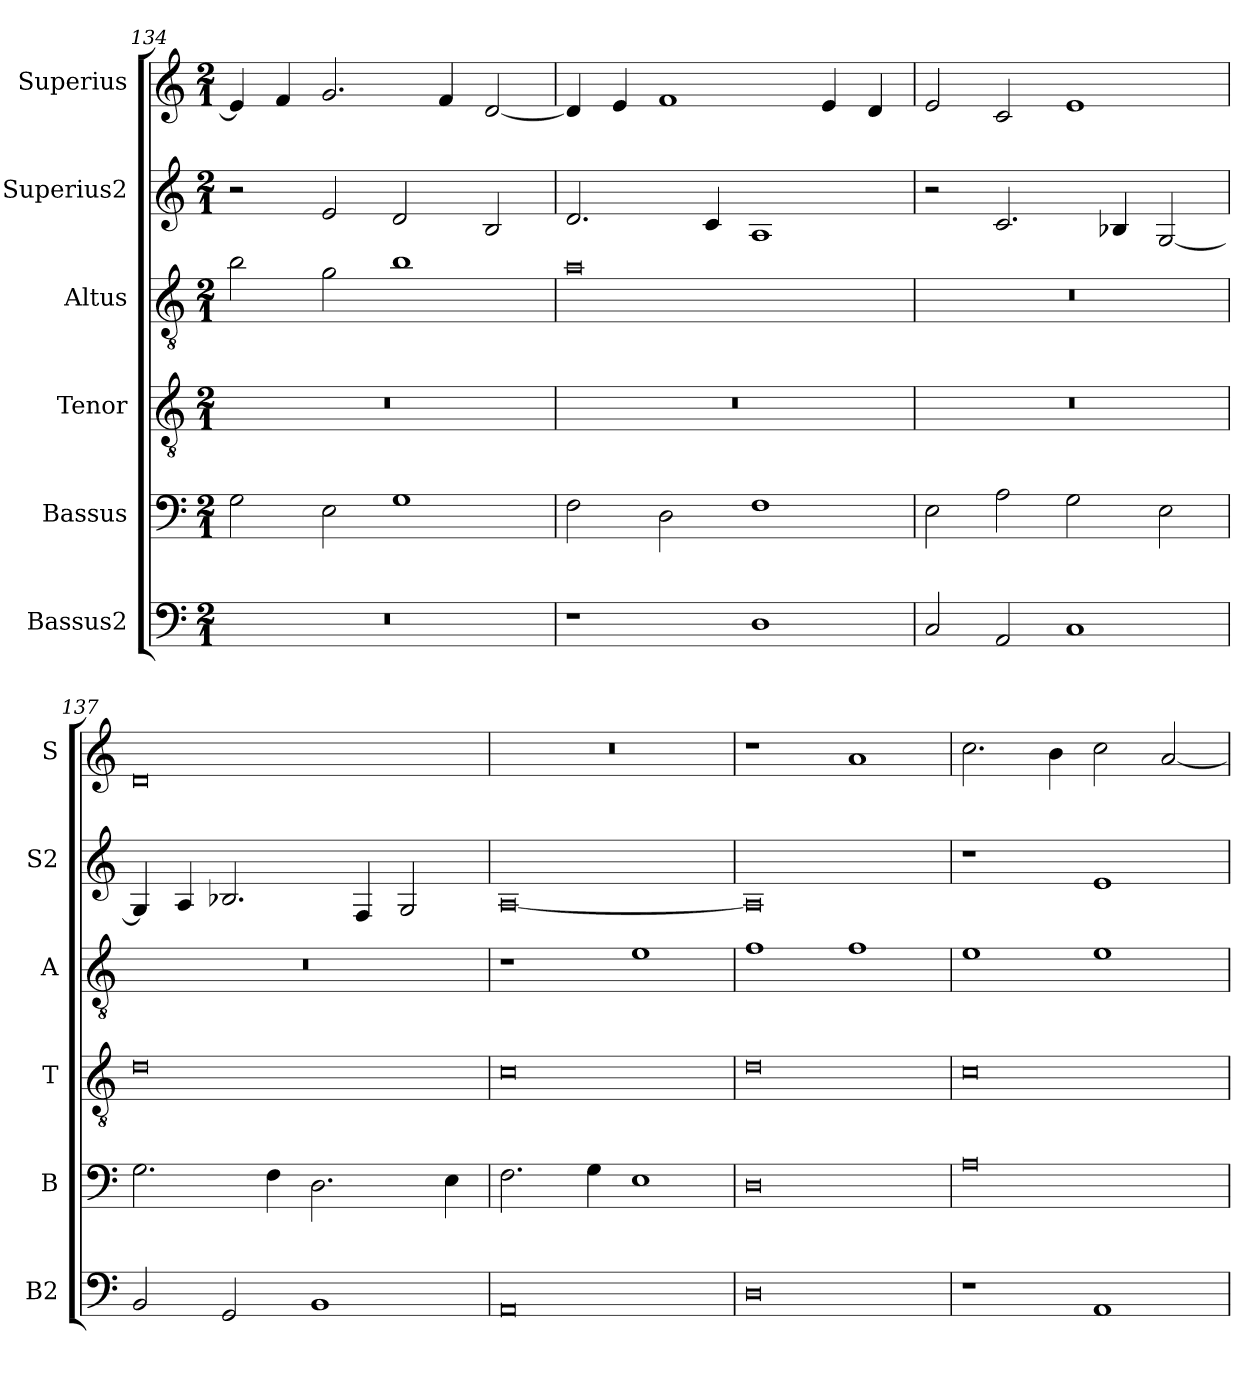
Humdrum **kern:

**kern	**kern	**kern	**kern	**kern	**kern
*part6	*part5	*part4	*part3	*part2	*part1
*staff6	*staff5	*staff4	*staff3	*staff2	*staff1
*I"Bassus2	*I"Bassus	*I"Tenor	*I"Altus	*I"Superius2	*I"Superius
*I'B2	*I'B	*I'T	*I'A	*I'S2	*I'S
*clefF4	*clefF4	*clefGv2	*clefGv2	*clefG2	*clefG2
*k[]	*k[]	*k[]	*k[]	*k[]	*k[]
*M2/1	*M2/1	*M2/1	*M2/1	*M2/1	*M2/1
=134	=134	=134	=134	=134	=134
0r	2G\	0r	2b\	2r	4e/]
.	.	.	.	.	4f/
.	2E\	.	2g\	2e/	2.g/
.	1G	.	1b	2d/	.
.	.	.	.	.	4f/
.	.	.	.	2B/	[2d/
=135	=135	=135	=135	=135	=135
1r	2F\	0r	0a	2.d/	4d/]
.	.	.	.	.	4e/
.	2D\	.	.	.	1f
.	.	.	.	4c/	.
1D	1F	.	.	1A	.
.	.	.	.	.	4e/
.	.	.	.	.	4d/
=136	=136	=136	=136	=136	=136
2C/	2E\	0r	0r	2r	2e/
2AA/	2A\	.	.	2.c/	2c/
1C	2G\	.	.	.	1e
.	.	.	.	4B-X/	.
.	2E\	.	.	[2G/	.
=137	=137	=137	=137	=137	=137
2BB/	2.G\	0d	0r	4G/]	0d
.	.	.	.	4A/	.
2GG/	.	.	.	2.B-X/	.
.	4F\	.	.	.	.
1BB	2.D\	.	.	.	.
.	.	.	.	4F/	.
.	.	.	.	2G/	.
.	4E\	.	.	.	.
=138	=138	=138	=138	=138	=138
0AA	2.F\	0c	1r	[0A	0r
.	4G\	.	.	.	.
.	1E	.	1e	.	.
=139	=139	=139	=139	=139	=139
0D	0D	0d	1f	0A]	1r
.	.	.	1f	.	1a
=140	=140	=140	=140	=140	=140
1r	0A	0c	1e	1r	2.cc\
.	.	.	.	.	4b\
1AA	.	.	1e	1e	2cc\
.	.	.	.	.	[2a/
=	=	=	=	=	=
*-	*-	*-	*-	*-	*-
